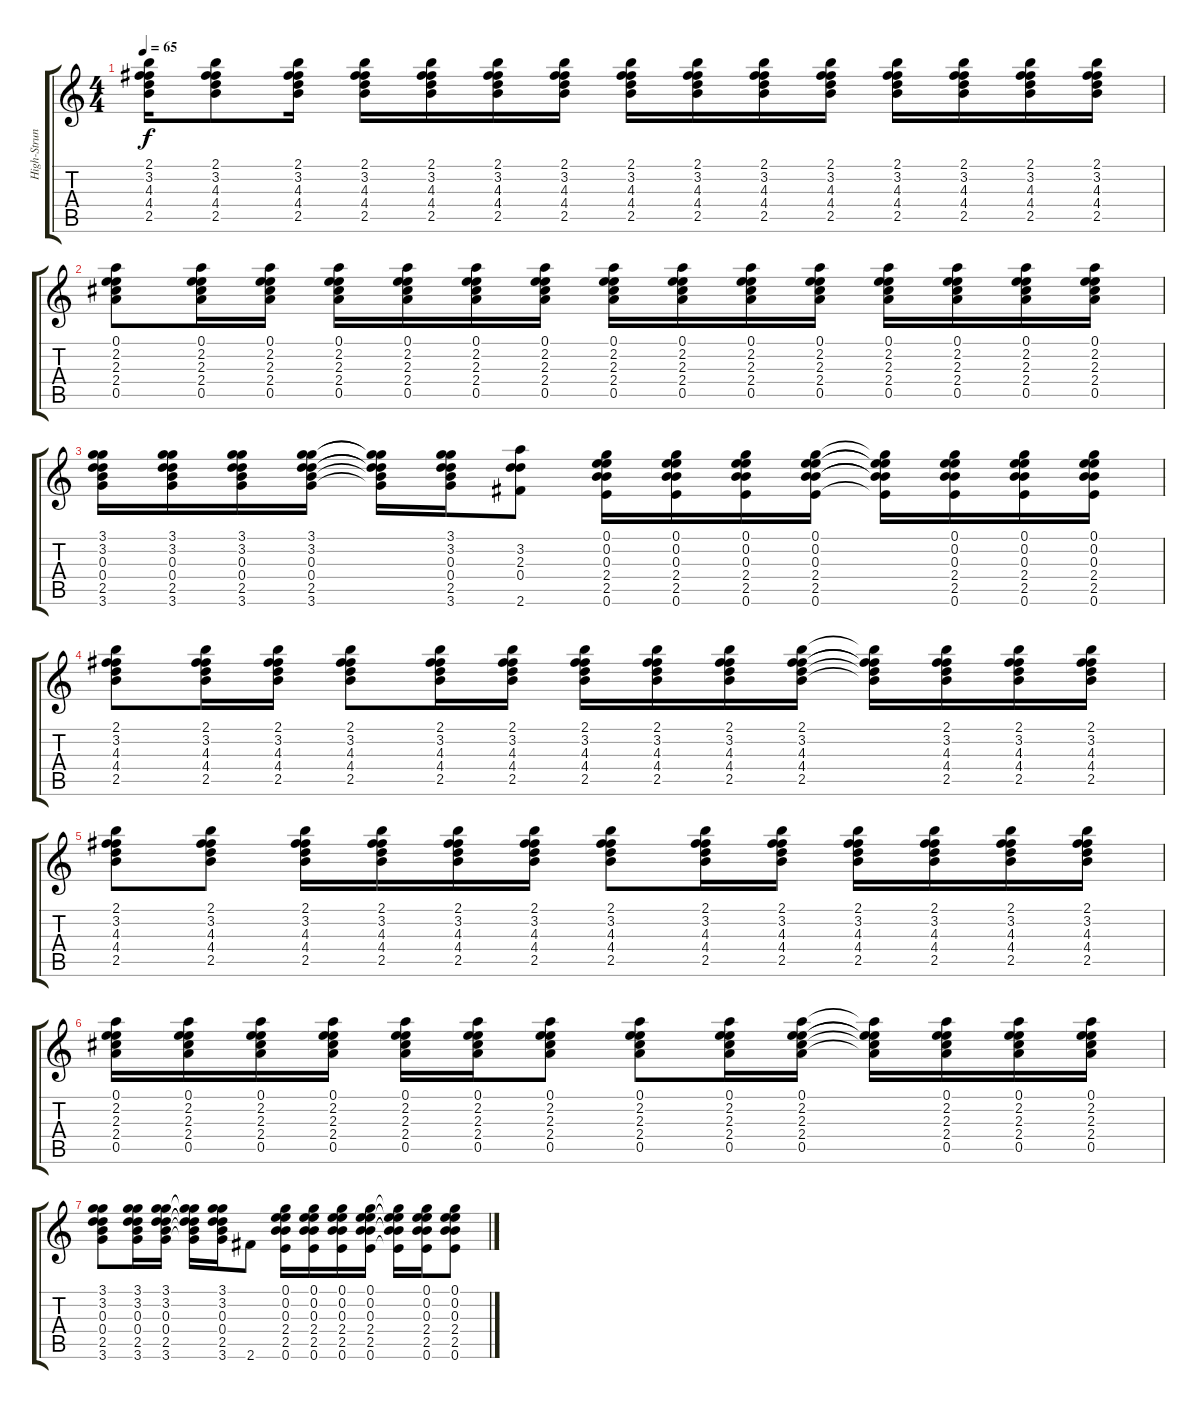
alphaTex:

\track ("High-Strung Acoustic" "High-Strun") {instrument acousticguitarsteel}
\staff {score tabs}
\tuning (E4 B3 G4 D4 A3 E3) {hide}
\ts (4 4)
\tempo 65
\clef g2
\ks c
(2.1 3.2 4.3 4.4 2.5).16{dy f} (2.1 3.2 4.3 4.4 2.5).8 (2.1 3.2 4.3 4.4 2.5).16 (2.1 3.2 4.3 4.4 2.5).16 (2.1 3.2 4.3 4.4 2.5).16 (2.1 3.2 4.3 4.4 2.5).16 (2.1 3.2 4.3 4.4 2.5).16 (2.1 3.2 4.3 4.4 2.5).16 (2.1 3.2 4.3 4.4 2.5).16 (2.1 3.2 4.3 4.4 2.5).16 (2.1 3.2 4.3 4.4 2.5).16 (2.1 3.2 4.3 4.4 2.5).16 (2.1 3.2 4.3 4.4 2.5).16 (2.1 3.2 4.3 4.4 2.5).16 (2.1 3.2 4.3 4.4 2.5).16 |
(0.1 2.2 2.3 2.4 0.5).8 (0.1 2.2 2.3 2.4 0.5).16 (0.1 2.2 2.3 2.4 0.5).16 (0.1 2.2 2.3 2.4 0.5).16 (0.1 2.2 2.3 2.4 0.5).16 (0.1 2.2 2.3 2.4 0.5).16 (0.1 2.2 2.3 2.4 0.5).16 (0.1 2.2 2.3 2.4 0.5).16 (0.1 2.2 2.3 2.4 0.5).16 (0.1 2.2 2.3 2.4 0.5).16 (0.1 2.2 2.3 2.4 0.5).16 (0.1 2.2 2.3 2.4 0.5).16 (0.1 2.2 2.3 2.4 0.5).16 (0.1 2.2 2.3 2.4 0.5).16 (0.1 2.2 2.3 2.4 0.5).16 |
(3.1 3.2 0.3 0.4 2.5 3.6).16 (3.1 3.2 0.3 0.4 2.5 3.6).16 (3.1 3.2 0.3 0.4 2.5 3.6).16 (3.1 3.2 0.3 0.4 2.5 3.6).16 (3.1{t} 3.2{t} 0.3{t} 0.4{t} 2.5{t} 3.6{t}).16 (3.1 3.2 0.3 0.4 2.5 3.6).16 (3.2 2.3 0.4 2.6).8 (0.1 0.2 0.3 2.4 2.5 0.6).16 (0.1 0.2 0.3 2.4 2.5 0.6).16 (0.1 0.2 0.3 2.4 2.5 0.6).16 (0.1 0.2 0.3 2.4 2.5 0.6).16 (0.1{t} 0.2{t} 0.3{t} 2.4{t} 2.5{t} 0.6{t}).16 (0.1 0.2 0.3 2.4 2.5 0.6).16 (0.1 0.2 0.3 2.4 2.5 0.6).16 (0.1 0.2 0.3 2.4 2.5 0.6).16 |
(2.1 3.2 4.3 4.4 2.5).8 (2.1 3.2 4.3 4.4 2.5).16 (2.1 3.2 4.3 4.4 2.5).16 (2.1 3.2 4.3 4.4 2.5).8 (2.1 3.2 4.3 4.4 2.5).16 (2.1 3.2 4.3 4.4 2.5).16 (2.1 3.2 4.3 4.4 2.5).16 (2.1 3.2 4.3 4.4 2.5).16 (2.1 3.2 4.3 4.4 2.5).16 (2.1 3.2 4.3 4.4 2.5).16 (2.1{t} 3.2{t} 4.3{t} 4.4{t} 2.5{t}).16 (2.1 3.2 4.3 4.4 2.5).16 (2.1 3.2 4.3 4.4 2.5).16 (2.1 3.2 4.3 4.4 2.5).16 |
(2.1 3.2 4.3 4.4 2.5).8 (2.1 3.2 4.3 4.4 2.5).8 (2.1 3.2 4.3 4.4 2.5).16 (2.1 3.2 4.3 4.4 2.5).16 (2.1 3.2 4.3 4.4 2.5).16 (2.1 3.2 4.3 4.4 2.5).16 (2.1 3.2 4.3 4.4 2.5).8 (2.1 3.2 4.3 4.4 2.5).16 (2.1 3.2 4.3 4.4 2.5).16 (2.1 3.2 4.3 4.4 2.5).16 (2.1 3.2 4.3 4.4 2.5).16 (2.1 3.2 4.3 4.4 2.5).16 (2.1 3.2 4.3 4.4 2.5).16 |
(0.1 2.2 2.3 2.4 0.5).16 (0.1 2.2 2.3 2.4 0.5).16 (0.1 2.2 2.3 2.4 0.5).16 (0.1 2.2 2.3 2.4 0.5).16 (0.1 2.2 2.3 2.4 0.5).16 (0.1 2.2 2.3 2.4 0.5).16 (0.1 2.2 2.3 2.4 0.5).8 (0.1 2.2 2.3 2.4 0.5).8 (0.1 2.2 2.3 2.4 0.5).16 (0.1 2.2 2.3 2.4 0.5).16 (0.1{t} 2.2{t} 2.3{t} 2.4{t} 0.5{t}).16 (0.1 2.2 2.3 2.4 0.5).16 (0.1 2.2 2.3 2.4 0.5).16 (0.1 2.2 2.3 2.4 0.5).16 |
(3.1 3.2 0.3 0.4 2.5 3.6).8 (3.1 3.2 0.3 0.4 2.5 3.6).16 (3.1 3.2 0.3 0.4 2.5 3.6).16 (3.1{t} 3.2{t} 0.3{t} 0.4{t} 2.5{t} 3.6{t}).16 (3.1 3.2 0.3 0.4 2.5 3.6).16 2.6.8 (0.1 0.2 0.3 2.4 2.5 0.6).16 (0.1 0.2 0.3 2.4 2.5 0.6).16 (0.1 0.2 0.3 2.4 2.5 0.6).16 (0.1 0.2 0.3 2.4 2.5 0.6).16 (0.1{t} 0.2{t} 0.3{t} 2.4{t} 2.5{t} 0.6{t}).16 (0.1 0.2 0.3 2.4 2.5 0.6).16 (0.1 0.2 0.3 2.4 2.5 0.6).8
